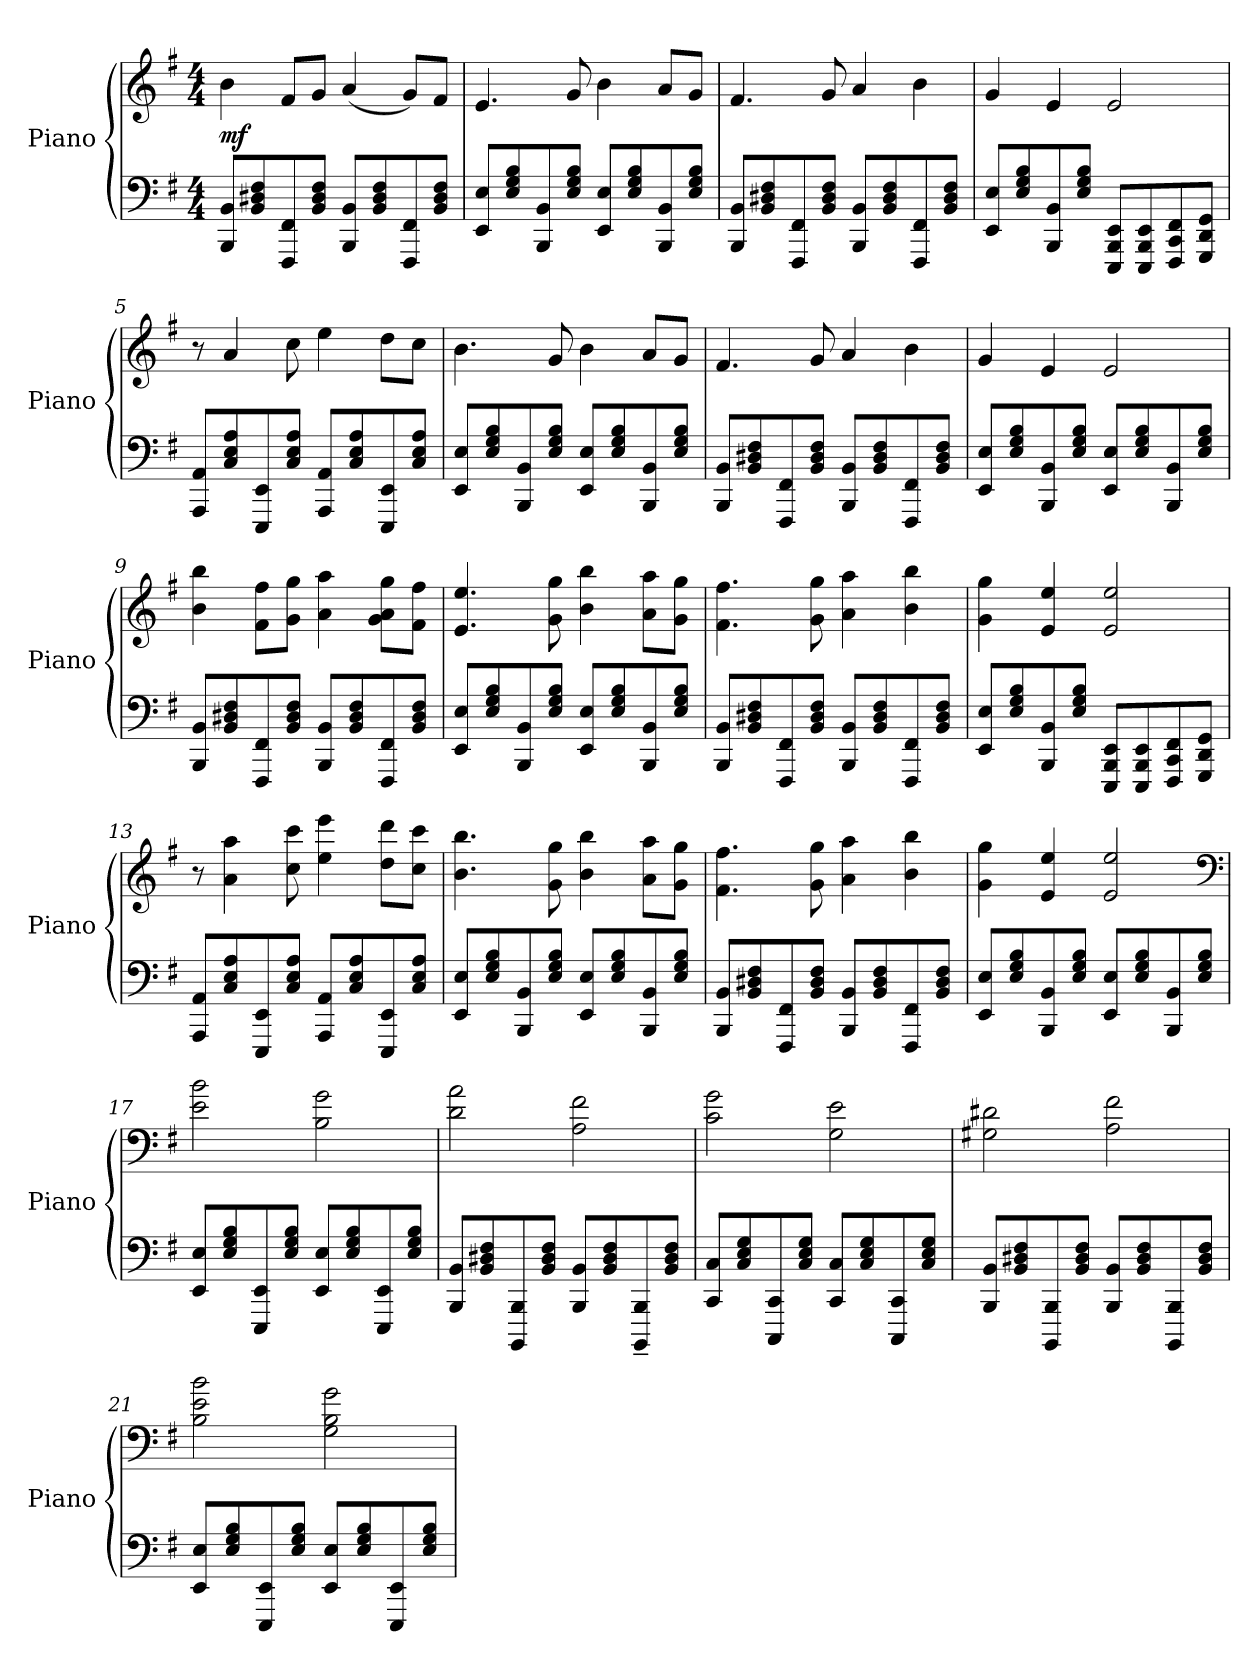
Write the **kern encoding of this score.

**kern	**kern	**dynam
*part1	*part1	*part1
*staff2	*staff1	*staff1/2
*I"Piano	*	*
*I'Piano	*	*
*clefF4	*clefG2	*
*k[f#]	*k[f#]	*
*M4/4	*M4/4	*
*MM124	*MM124	*
=1	=1	=1
!	!	!LO:DY:b
8BBB/ 8BB/L	4b\	mf
8BB/ 8D#X/ 8F#/	.	.
8FFF#/ 8FF#/	8f#/L	.
8BB/ 8D#/ 8F#/J	8g/J	.
8BBB/ 8BB/L	(>4a/	.
8BB/ 8D#/ 8F#/	.	.
8FFF#/ 8FF#/	8g/L)	.
8BB/ 8D#/ 8F#/J	8f#/J	.
=2	=2	=2
8EE/ 8E/L	4.e/	.
8E/ 8G/ 8B/	.	.
8BBB/ 8BB/	.	.
8E/ 8G/ 8B/J	8g/	.
8EE/ 8E/L	4b\	.
8E/ 8G/ 8B/	.	.
8BBB/ 8BB/	8a/L	.
8E/ 8G/ 8B/J	8g/J	.
=3	=3	=3
8BBB/ 8BB/L	4.f#/	.
8BB/ 8D#X/ 8F#/	.	.
8FFF#/ 8FF#/	.	.
8BB/ 8D#/ 8F#/J	8g/	.
8BBB/ 8BB/L	4a/	.
8BB/ 8D#/ 8F#/	.	.
8FFF#/ 8FF#/	4b\	.
8BB/ 8D#/ 8F#/J	.	.
=4	=4	=4
8EE/ 8E/L	4g/	.
8E/ 8G/ 8B/	.	.
8BBB/ 8BB/	4e/	.
8E/ 8G/ 8B/J	.	.
8EEE/ 8BBB/ 8EE/L	2e/	.
8EEE/ 8BBB/ 8EE/	.	.
8FFF#/ 8CC/ 8FF#/	.	.
8GGG/ 8DD/ 8GG/J	.	.
=5	=5	=5
8AAA/ 8AA/L	8r	.
8C/ 8E/ 8A/	4a/	.
8EEE/ 8EE/	.	.
8C/ 8E/ 8A/J	8cc\	.
8AAA/ 8AA/L	4ee\	.
8C/ 8E/ 8A/	.	.
8EEE/ 8EE/	8dd\L	.
8C/ 8E/ 8A/J	8cc\J	.
!!LO:LB:g=z
=6	=6	=6
8EE/ 8E/L	4.b\	.
8E/ 8G/ 8B/	.	.
8BBB/ 8BB/	.	.
8E/ 8G/ 8B/J	8g/	.
8EE/ 8E/L	4b\	.
8E/ 8G/ 8B/	.	.
8BBB/ 8BB/	8a/L	.
8E/ 8G/ 8B/J	8g/J	.
=7	=7	=7
8BBB/ 8BB/L	4.f#/	.
8BB/ 8D#X/ 8F#/	.	.
8FFF#/ 8FF#/	.	.
8BB/ 8D#/ 8F#/J	8g/	.
8BBB/ 8BB/L	4a/	.
8BB/ 8D#/ 8F#/	.	.
8FFF#/ 8FF#/	4b\	.
8BB/ 8D#/ 8F#/J	.	.
=8	=8	=8
8EE/ 8E/L	4g/	.
8E/ 8G/ 8B/	.	.
8BBB/ 8BB/	4e/	.
8E/ 8G/ 8B/J	.	.
8EE/ 8E/L	2e/	.
8E/ 8G/ 8B/	.	.
8BBB/ 8BB/	.	.
8E/ 8G/ 8B/J	.	.
=9	=9	=9
8BBB/ 8BB/L	4b\ 4bb\	.
8BB/ 8D#X/ 8F#/	.	.
8FFF#/ 8FF#/	8f#\ 8ff#\L	.
8BB/ 8D#/ 8F#/J	8g\ 8gg\J	.
8BBB/ 8BB/L	4a\ 4aa\	.
8BB/ 8D#/ 8F#/	.	.
8FFF#/ 8FF#/	8g\ 8a\ 8gg\L	.
8BB/ 8D#/ 8F#/J	8f#\ 8ff#\J	.
=10	=10	=10
8EE/ 8E/L	4.e/ 4.ee/	.
8E/ 8G/ 8B/	.	.
8BBB/ 8BB/	.	.
8E/ 8G/ 8B/J	8g\ 8gg\	.
8EE/ 8E/L	4b\ 4bb\	.
8E/ 8G/ 8B/	.	.
8BBB/ 8BB/	8a\ 8aa\L	.
8E/ 8G/ 8B/J	8g\ 8gg\J	.
!!LO:LB:g=z
=11	=11	=11
8BBB/ 8BB/L	4.f#\ 4.ff#\	.
8BB/ 8D#X/ 8F#/	.	.
8FFF#/ 8FF#/	.	.
8BB/ 8D#/ 8F#/J	8g\ 8gg\	.
8BBB/ 8BB/L	4a\ 4aa\	.
8BB/ 8D#/ 8F#/	.	.
8FFF#/ 8FF#/	4b\ 4bb\	.
8BB/ 8D#/ 8F#/J	.	.
=12	=12	=12
8EE/ 8E/L	4g\ 4gg\	.
8E/ 8G/ 8B/	.	.
8BBB/ 8BB/	4e/ 4ee/	.
8E/ 8G/ 8B/J	.	.
8EEE/ 8BBB/ 8EE/L	2e/ 2ee/	.
8EEE/ 8BBB/ 8EE/	.	.
8FFF#/ 8CC/ 8FF#/	.	.
8GGG/ 8DD/ 8GG/J	.	.
=13	=13	=13
8AAA/ 8AA/L	8r	.
8C/ 8E/ 8A/	4a\ 4aa\	.
8EEE/ 8EE/	.	.
8C/ 8E/ 8A/J	8cc\ 8ccc\	.
8AAA/ 8AA/L	4ee\ 4eee\	.
8C/ 8E/ 8A/	.	.
8EEE/ 8EE/	8dd\ 8ddd\L	.
8C/ 8E/ 8A/J	8cc\ 8ccc\J	.
=14	=14	=14
8EE/ 8E/L	4.b\ 4.bb\	.
8E/ 8G/ 8B/	.	.
8BBB/ 8BB/	.	.
8E/ 8G/ 8B/J	8g\ 8gg\	.
8EE/ 8E/L	4b\ 4bb\	.
8E/ 8G/ 8B/	.	.
8BBB/ 8BB/	8a\ 8aa\L	.
8E/ 8G/ 8B/J	8g\ 8gg\J	.
=15	=15	=15
8BBB/ 8BB/L	4.f#\ 4.ff#\	.
8BB/ 8D#X/ 8F#/	.	.
8FFF#/ 8FF#/	.	.
8BB/ 8D#/ 8F#/J	8g\ 8gg\	.
8BBB/ 8BB/L	4a\ 4aa\	.
8BB/ 8D#/ 8F#/	.	.
8FFF#/ 8FF#/	4b\ 4bb\	.
8BB/ 8D#/ 8F#/J	.	.
!!LO:LB:g=z
=16	=16	=16
8EE/ 8E/L	4g\ 4gg\	.
8E/ 8G/ 8B/	.	.
8BBB/ 8BB/	4e/ 4ee/	.
8E/ 8G/ 8B/J	.	.
8EE/ 8E/L	2e/ 2ee/	.
8E/ 8G/ 8B/	.	.
8BBB/ 8BB/	.	.
8E/ 8G/ 8B/J	.	.
*	*clefF4	*
=17	=17	=17
8EE/ 8E/L	2e\ 2b\	.
8E/ 8G/ 8B/	.	.
8EEE/ 8EE/	.	.
8E/ 8G/ 8B/J	.	.
8EE/ 8E/L	2B\ 2g\	.
8E/ 8G/ 8B/	.	.
8EEE/ 8EE/	.	.
8E/ 8G/ 8B/J	.	.
=18	=18	=18
8BBB/ 8BB/L	2d\ 2a\	.
8BB/ 8D#X/ 8F#/	.	.
8BBBB/ 8BBB/	.	.
8BB/ 8D#/ 8F#/J	.	.
8BBB/ 8BB/L	2A\ 2f#\	.
8BB/ 8D#/ 8F#/	.	.
8BBBB/~< 8BBB/~<	.	.
8BB/ 8D#/ 8F#/J	.	.
=19	=19	=19
8CC/ 8C/L	2c\ 2g\	.
8C/ 8E/ 8G/	.	.
8CCC/ 8CC/	.	.
8C/ 8E/ 8G/J	.	.
8CC/ 8C/L	2G\ 2e\	.
8C/ 8E/ 8G/	.	.
8CCC/ 8CC/	.	.
8C/ 8E/ 8G/J	.	.
=20	=20	=20
8BBB/ 8BB/L	2G#X\ 2d#X\	.
8BB/ 8D#X/ 8F#/	.	.
8BBBB/ 8BBB/	.	.
8BB/ 8D#/ 8F#/J	.	.
8BBB/ 8BB/L	2A\ 2f#\	.
8BB/ 8D#/ 8F#/	.	.
8BBBB/ 8BBB/	.	.
8BB/ 8D#/ 8F#/J	.	.
!!LO:LB:g=z
=21	=21	=21
8EE/ 8E/L	2B\ 2e\ 2b\	.
8E/ 8G/ 8B/	.	.
8EEE/ 8EE/	.	.
8E/ 8G/ 8B/J	.	.
8EE/ 8E/L	2G\ 2B\ 2g\	.
8E/ 8G/ 8B/	.	.
8EEE/ 8EE/	.	.
8E/ 8G/ 8B/J	.	.
=	=	=
*-	*-	*-
